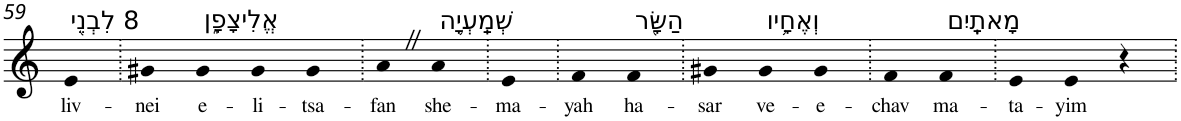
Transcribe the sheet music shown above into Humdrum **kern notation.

**kern	**text
*part1	*part1
*staff1	*staff1
*I"Piano	*
*I'Pno	*
!!LO:PB:g=z
*clefG2	*
*k[]	*
=59	=59
!LO:TX:a:t=8 לִבְנֵ֖י	!
!	!LO:LY:b
4e	liv-
=60.	=60.
!	!LO:LY:b
4g#X	-nei
!LO:TX:a:t=אֱלִיצָפָ֑ן	!
!	!LO:LY:b
4g#	e-
!	!LO:LY:b
4g#	-li-
!	!LO:LY:b
4g#	-tsa-
=61.	=61.
!	!LO:LY:b
4aZ	-fan
!LO:TX:a:t=שְׁמַֽעְיָ֥ה	!
!	!LO:LY:b
4a	she-
=62.	=62.
!	!LO:LY:b
4e	-ma-
=63.	=63.
!	!LO:LY:b
4f	-yah
!LO:TX:a:t=הַשָּׂ֖ר	!
!	!LO:LY:b
4f	ha-
=64.	=64.
!	!LO:LY:b
4g#X	-sar
!LO:TX:a:t=וְאֶחָ֥יו	!
!	!LO:LY:b
4g#	ve-
!	!LO:LY:b
4g#	-e-
=65.	=65.
!	!LO:LY:b
4f	-chav
!LO:TX:a:t=מָאתָֽיִם	!
!	!LO:LY:b
4f	ma-
=66.	=66.
!	!LO:LY:b
4e	-ta-
!	!LO:LY:b
4e	-yim
4r	.
=.	=.
*-	*-
